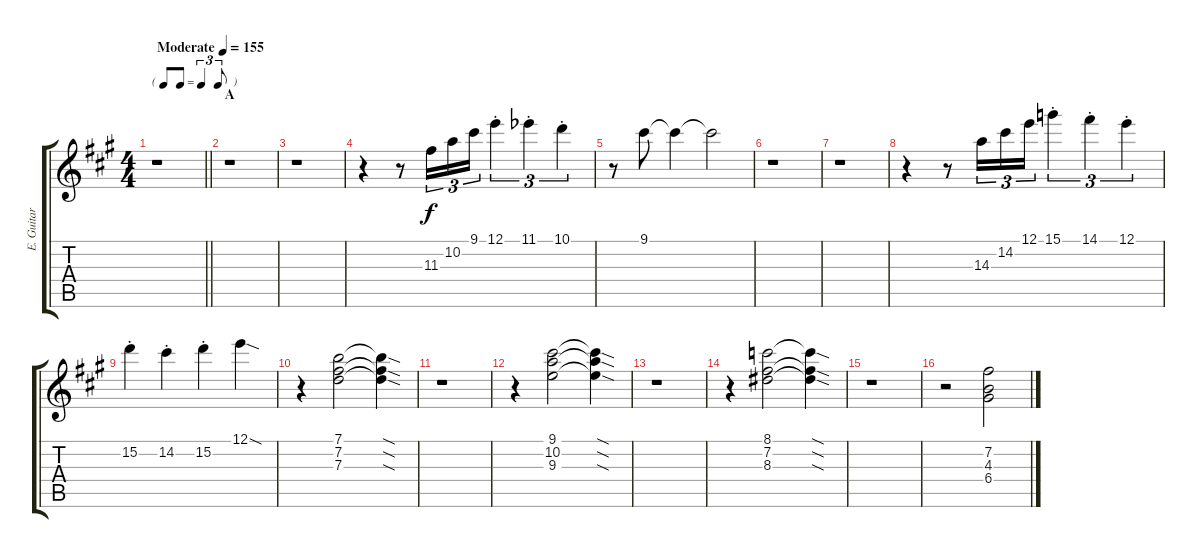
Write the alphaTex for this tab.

\track ("E. Guitar I" "E. Guitar ") {instrument electricguitarjazz}
\staff {score tabs}
\tuning (E4 B3 G3 D3 A2 E2) {hide}
\ts (4 4)
\tf triplet8th
\tempo (155 "Moderate")
\clef g2
\barLineRight lightlight
\ks a
r.1{dy f instrument electricguitarjazz} |
\section ("" "A")
r.1 |
r.1 |
r.4 r.8 11.3.16{tu (3 2)} 10.2.16{tu (3 2)} 9.1.16{tu (3 2)} 12.1{st}.4{tu (3 2)} 11.1{st acc b}.4{tu (3 2)} 10.1{st}.4{tu (3 2)} |
r.8 9.1.8 9.1{t}.4 9.1{t}.2 |
r.1 |
r.1 |
r.4 r.8 14.3.16{tu (3 2)} 14.2.16{tu (3 2)} 12.1.16{tu (3 2)} 15.1{st}.4{tu (3 2)} 14.1{st}.4{tu (3 2)} 12.1{st}.4{tu (3 2)} |
15.2{st}.4 14.2{st}.4 15.2{st}.4 12.1{sod}.4 |
r.4 (7.1 7.2 7.3).2 (7.1{sod t} 7.2{sod t} 7.3{sod t}).4 |
r.1 |
r.4 (9.1 10.2 9.3).2 (9.1{sod t} 10.2{sod t} 9.3{sod t}).4 |
r.1 |
r.4 (8.1 7.2 8.3).2 (8.1{sod t} 7.2{sod t} 8.3{sod t}).4 |
r.1 |
r.2 (7.2 4.3 6.4).2
